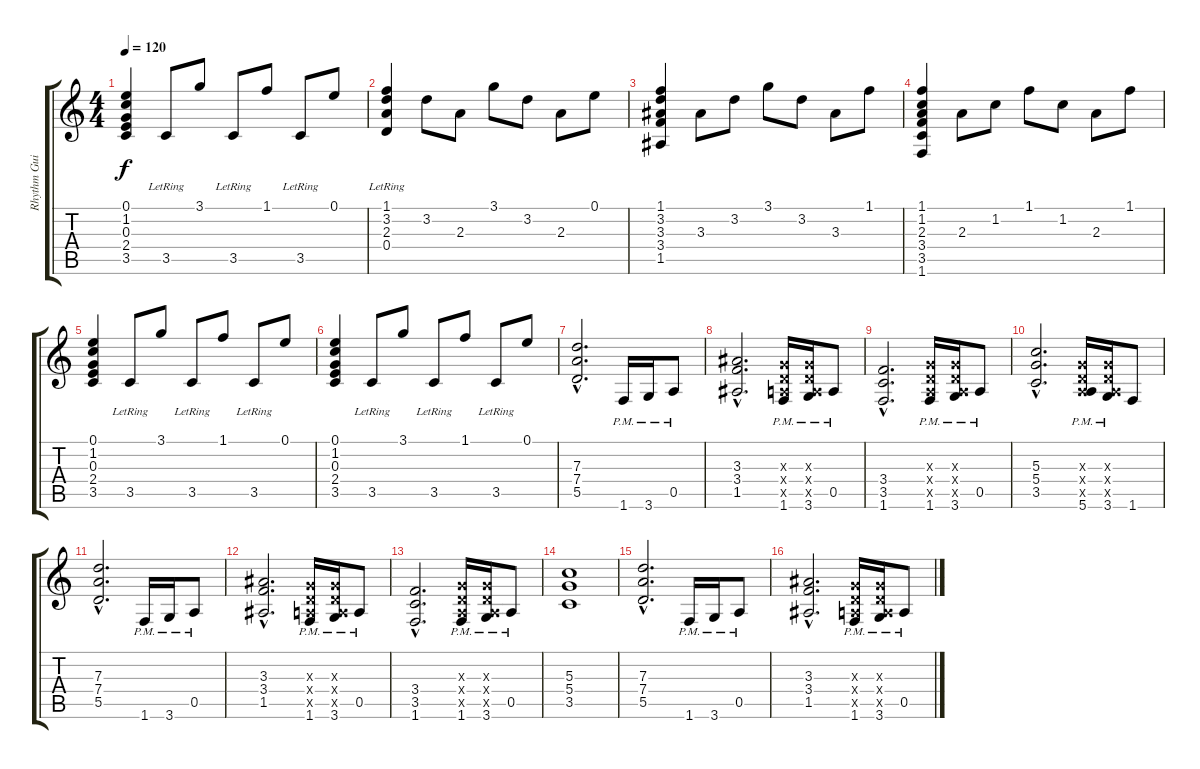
\track ("Rhythm Guitar" "Rhythm Gui") {instrument electricguitarclean}
\staff {score tabs}
\tuning (E4 B3 G3 D3 A2 E2) {hide}
\ts (4 4)
\tempo 120
\clef g2
\ks c
(0.1 1.2 0.3 2.4 3.5).4{dy f} 3.5{lr}.8 3.1.8 3.5{lr}.8 1.1.8 3.5{lr}.8 0.1.8 |
(1.1 3.2 2.3 0.4{lr}).4 3.2.8 2.3.8 3.1.8 3.2.8 2.3.8 0.1.8 |
(1.1 3.2 3.3 3.4 1.5).4 3.3.8 3.2.8 3.1.8 3.2.8 3.3.8 1.1.8 |
(1.1 1.2 2.3 3.4 3.5 1.6).4 2.3.8 1.2.8 1.1.8 1.2.8 2.3.8 1.1.8 |
(0.1 1.2 0.3 2.4 3.5).4 3.5{lr}.8 3.1.8 3.5{lr}.8 1.1.8 3.5{lr}.8 0.1.8 |
(0.1 1.2 0.3 2.4 3.5).4 3.5{lr}.8 3.1.8 3.5{lr}.8 1.1.8 3.5{lr}.8 0.1.8 |
(7.3{hac} 7.4{hac} 5.5{hac}).2{d instrument distortionguitar} 1.6{pm}.16 3.6{pm}.16 0.5{pm}.8 |
(3.3{hac} 3.4{hac} 1.5{hac}).2{d} (0.3{x} 0.4{x} 0.5{x} 1.6{pm}).16 (0.3{x} 0.4{x} 0.5{x} 3.6{pm}).16 0.5{pm}.8 |
(3.4{hac} 3.5{hac} 1.6{hac}).2{d} (0.3{x} 0.4{x} 0.5{x} 1.6{pm}).16 (0.3{x} 0.4{x} 0.5{x} 3.6{pm}).16 0.5{pm}.8 |
(5.3{hac} 5.4{hac} 3.5{hac}).2{d} (0.3{x} 0.4{x} 0.5{x} 5.6{pm}).16 (0.3{x} 0.4{x} 0.5{x} 3.6{pm}).16 1.6.8 |
(7.3{hac} 7.4{hac} 5.5{hac}).2{d instrument distortionguitar} 1.6{pm}.16 3.6{pm}.16 0.5{pm}.8 |
(3.3{hac} 3.4{hac} 1.5{hac}).2{d} (0.3{x} 0.4{x} 0.5{x} 1.6{pm}).16 (0.3{x} 0.4{x} 0.5{x} 3.6{pm}).16 0.5{pm}.8 |
(3.4{hac} 3.5{hac} 1.6{hac}).2{d} (0.3{x} 0.4{x} 0.5{x} 1.6{pm}).16 (0.3{x} 0.4{x} 0.5{x} 3.6{pm}).16 0.5{pm}.8 |
(5.3 5.4 3.5).1 |
(7.3{hac} 7.4{hac} 5.5{hac}).2{d instrument distortionguitar} 1.6{pm}.16 3.6{pm}.16 0.5{pm}.8 |
(3.3{hac} 3.4{hac} 1.5{hac}).2{d} (0.3{x} 0.4{x} 0.5{x} 1.6{pm}).16 (0.3{x} 0.4{x} 0.5{x} 3.6{pm}).16 0.5{pm}.8
